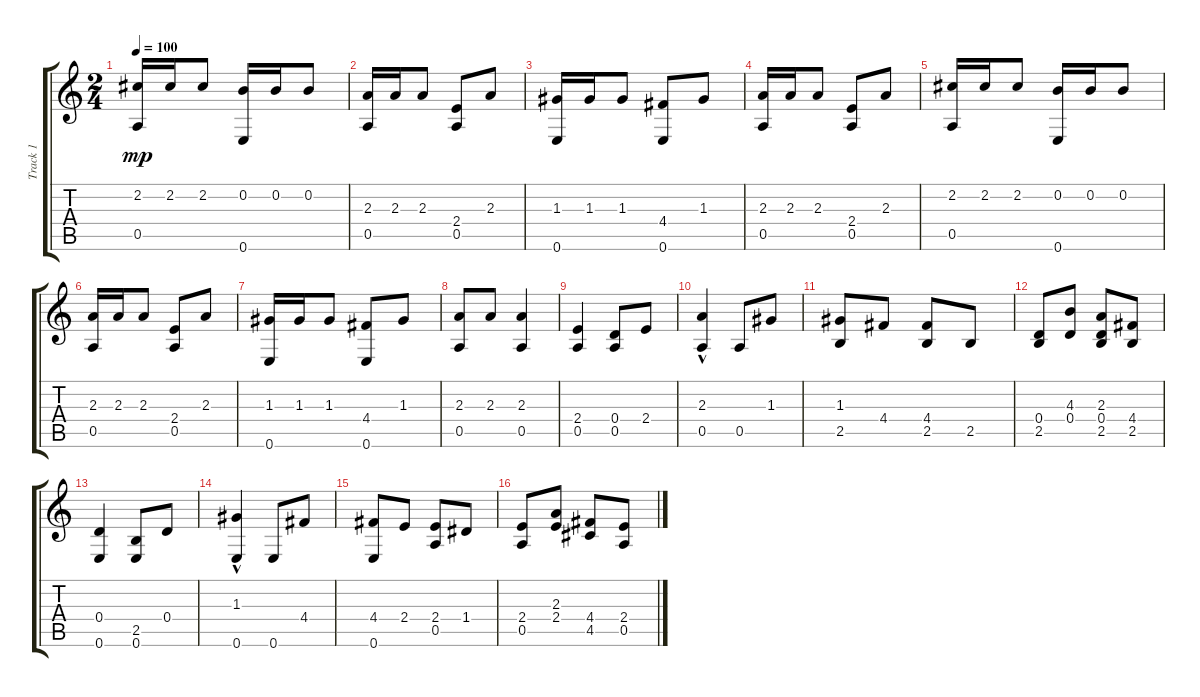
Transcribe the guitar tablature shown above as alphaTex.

\track ("Track 1" "Track 1") {instrument acousticguitarsteel}
\staff {score tabs}
\tuning (E4 B3 G3 D3 A2 E2) {hide}
\ts (2 4)
\tempo 100
\clef g2
\ks c
(2.2 0.5).16{dy mp instrument acousticguitarsteel} 2.2.16 2.2.8 (0.2 0.6).16 0.2.16 0.2.8 |
(2.3 0.5).16 2.3.16 2.3.8 (2.4 0.5).8 2.3.8 |
(1.3 0.6).16 1.3.16 1.3.8 (4.4 0.6).8 1.3.8 |
(2.3 0.5).16 2.3.16 2.3.8 (2.4 0.5).8 2.3.8 |
(2.2 0.5).16 2.2.16 2.2.8 (0.2 0.6).16 0.2.16 0.2.8 |
(2.3 0.5).16 2.3.16 2.3.8 (2.4 0.5).8 2.3.8 |
(1.3 0.6).16 1.3.16 1.3.8 (4.4 0.6).8 1.3.8 |
(2.3 0.5).8 2.3.8 (2.3 0.5).4 |
(2.4 0.5).4 (0.4 0.5).8 2.4.8 |
(2.3{hac} 0.5).4 0.5.8 1.3.8 |
(1.3 2.5).8 4.4.8 (4.4 2.5).8 2.5.8 |
(0.4 2.5).8 (4.3 0.4).8 (2.3 0.4 2.5).8 (4.4 2.5).8 |
(0.4 0.6).4 (2.5 0.6).8 0.4.8 |
(1.3{hac} 0.6).4 0.6.8 4.4.8 |
(4.4 0.6).8 2.4.8 (2.4 0.5).8 1.4.8 |
(2.4 0.5).8 (2.3 2.4).8 (4.4 4.5).8 (2.4 0.5).8
